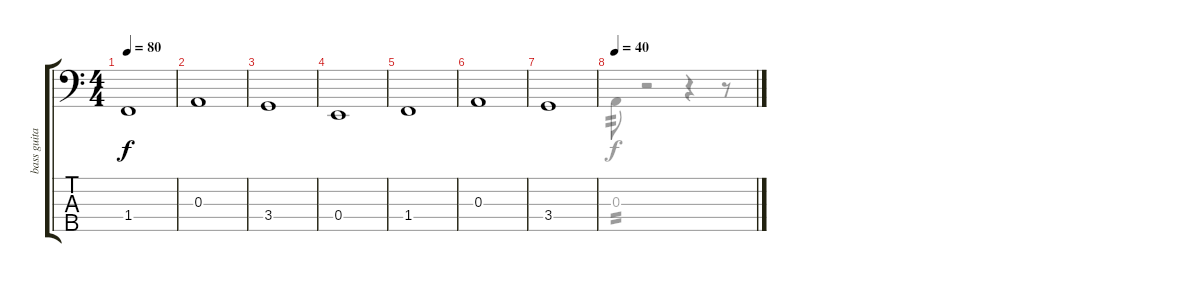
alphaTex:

\track ("bass guitar" "bass guita") {instrument electricbasspick}
\staff {score tabs}
\tuning (G2 D2 A1 E1 B0) {hide}
\voice
\ts (4 4)
\tempo 80
\clef f4
\ks c
1.4.1{dy f} |
0.3.1 |
3.4.1 |
0.4.1 |
1.4.1 |
0.3.1 |
3.4.1 |
\tempo 40
|
|
\voice
\clef f4
\ottava regular
\simile none
\ks c
|
|
|
|
|
|
|
0.3.8{tp 2} r.2 r.4 r.8 |
|
